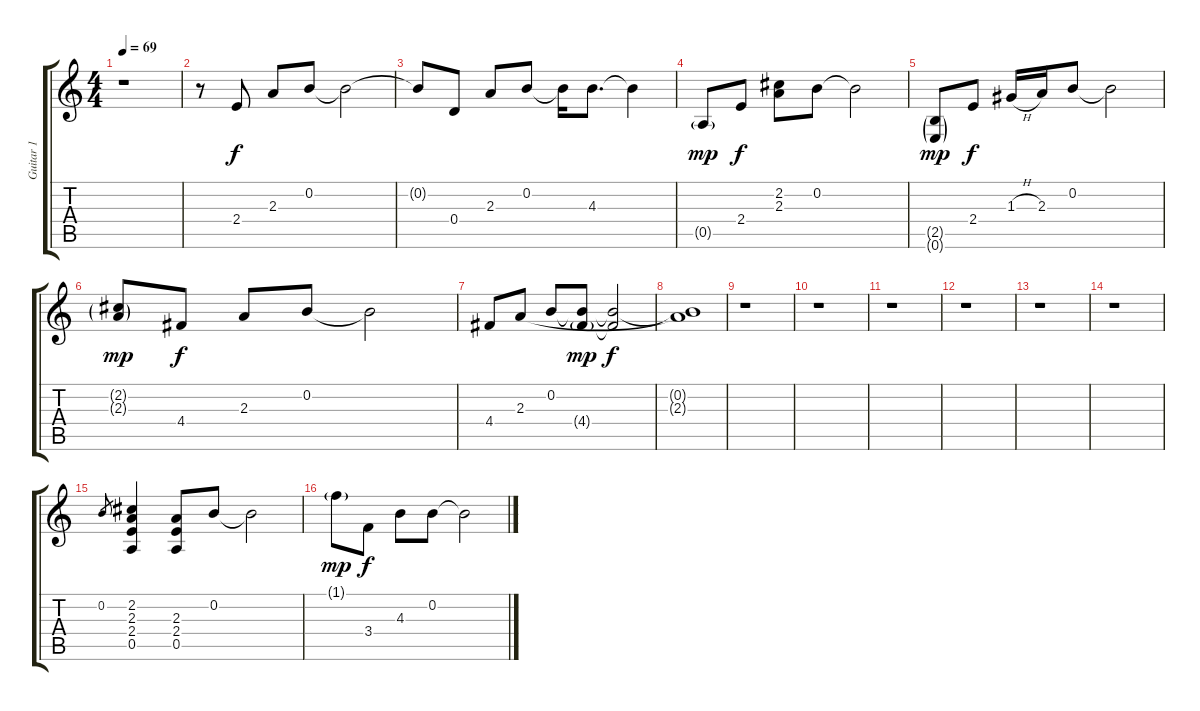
\track ("Guitar 1" "Guitar 1") {instrument electricguitarclean}
\staff {score tabs}
\tuning (E4 B3 G3 D3 A2 E2) {hide}
\ts (4 4)
\tempo 69
\clef g2
\ks c
r.1{dy f instrument electricguitarclean} |
r.8 2.4.8 2.3.8 0.2.8 0.2{t}.2 |
0.2{t}.8 0.4.8 2.3.8 0.2.8 0.2{t}.16 4.3.8{d} 4.3{t}.4 |
0.5{g}.8{dy mp} 2.4.8{dy f} (2.2 2.3).8 0.2.8 0.2{t}.2 |
(2.5{g} 0.6{g}).8{dy mp} 2.4.8{dy f} 1.3{h}.16 2.3.16 0.2.8 0.2{t}.2 |
(2.2{g} 2.3{g}).8{dy mp} 4.4.8{dy f} 2.3.8 0.2.8 0.2{t}.2 |
4.4.8 2.3.8 0.2.8 (0.2{t} 4.4{g}).8{dy mp} (0.2{t} 4.4{t}).2{dy f} |
(0.2{t} 2.3{t}).1 |
r.1 |
r.1 |
r.1 |
r.1 |
r.1 |
r.1 |
0.2.8{gr} (2.2 2.3 2.4 0.5).4 (2.3 2.4 0.5).8 0.2.8 0.2{t}.2 |
1.1{g}.8{dy mp} 3.4.8{dy f} 4.3.8 0.2.8 0.2{t}.2
